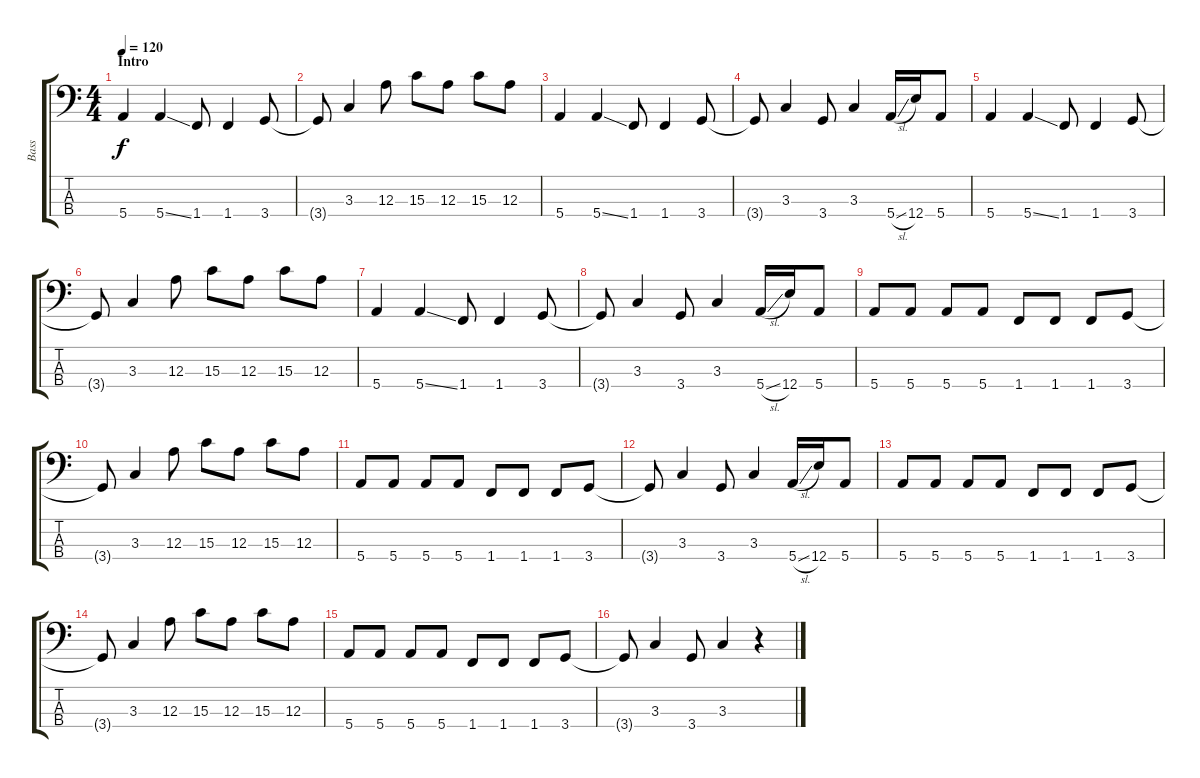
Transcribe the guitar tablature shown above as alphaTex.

\track ("Bass" "Bass") {instrument electricbassfinger}
\staff {score tabs}
\tuning (G2 D2 A1 E1) {hide}
\ts (4 4)
\section ("" "Intro")
\tempo 120
\clef f4
\ks c
5.4.4{dy f instrument electricbassfinger} 5.4{ss}.4 1.4.8 1.4.4 3.4.8 |
3.4{t}.8 3.3.4 12.3.8 15.3.8 12.3.8 15.3.8 12.3.8 |
5.4.4 5.4{ss}.4 1.4.8 1.4.4 3.4.8 |
3.4{t}.8 3.3.4 3.4.8 3.3.4 5.4{sl}.16 12.4.16 5.4.8 |
5.4.4 5.4{ss}.4 1.4.8 1.4.4 3.4.8 |
3.4{t}.8 3.3.4 12.3.8 15.3.8 12.3.8 15.3.8 12.3.8 |
5.4.4 5.4{ss}.4 1.4.8 1.4.4 3.4.8 |
3.4{t}.8 3.3.4 3.4.8 3.3.4 5.4{sl}.16 12.4.16 5.4.8 |
5.4.8 5.4.8 5.4.8 5.4.8 1.4.8 1.4.8 1.4.8 3.4.8 |
3.4{t}.8 3.3.4 12.3.8 15.3.8 12.3.8 15.3.8 12.3.8 |
5.4.8 5.4.8 5.4.8 5.4.8 1.4.8 1.4.8 1.4.8 3.4.8 |
3.4{t}.8 3.3.4 3.4.8 3.3.4 5.4{sl}.16 12.4.16 5.4.8 |
5.4.8 5.4.8 5.4.8 5.4.8 1.4.8 1.4.8 1.4.8 3.4.8 |
3.4{t}.8 3.3.4 12.3.8 15.3.8 12.3.8 15.3.8 12.3.8 |
5.4.8 5.4.8 5.4.8 5.4.8 1.4.8 1.4.8 1.4.8 3.4.8 |
3.4{t}.8 3.3.4 3.4.8 3.3.4 r.4
